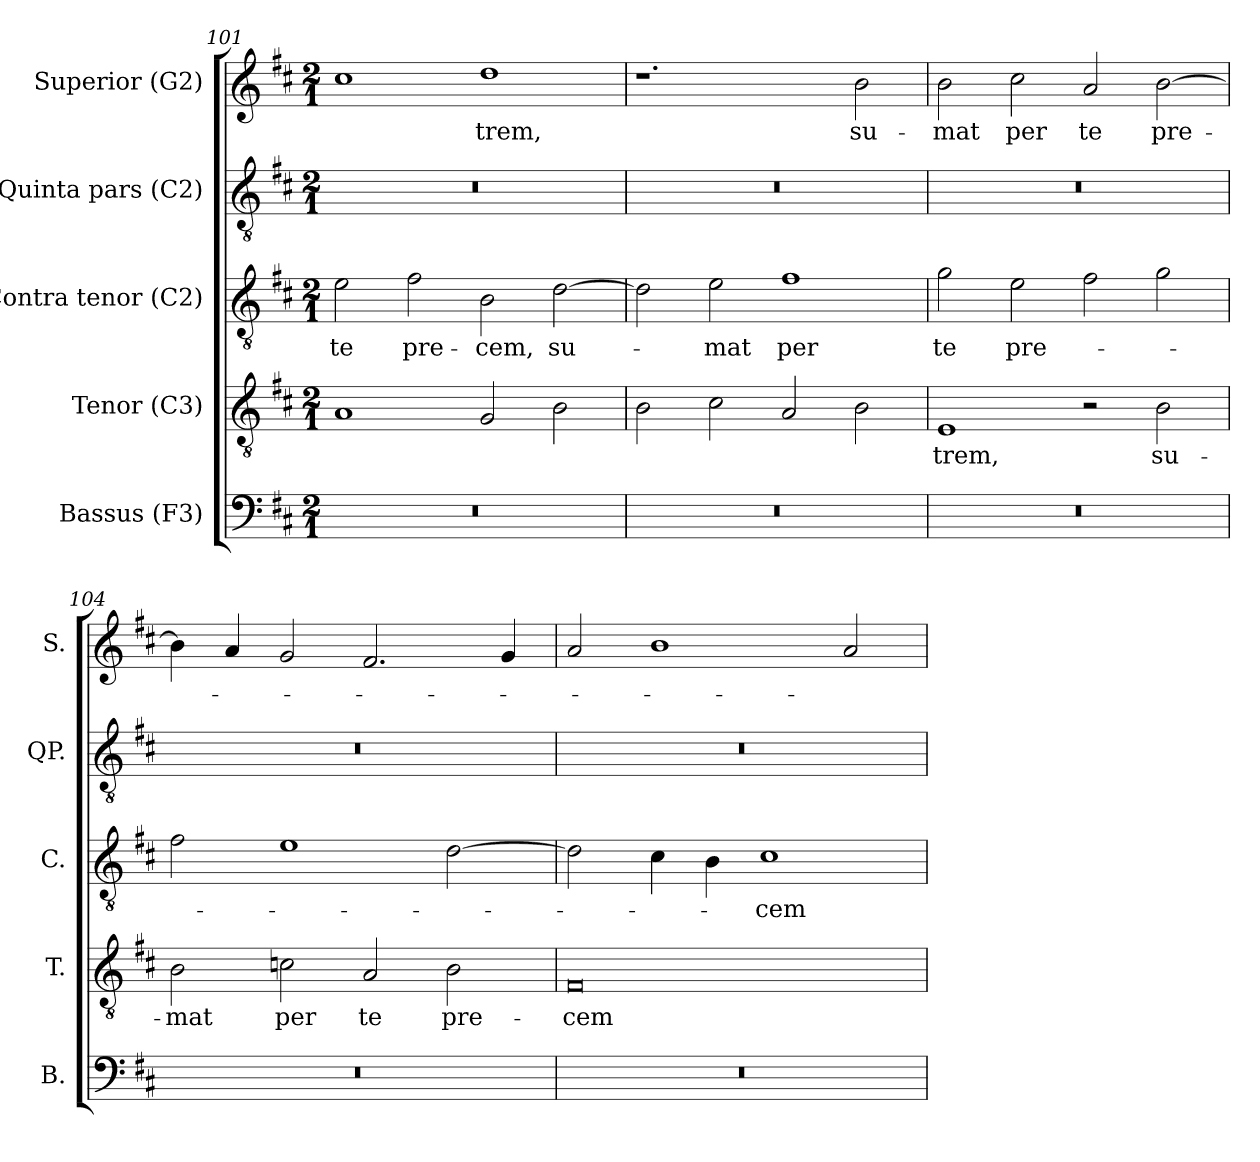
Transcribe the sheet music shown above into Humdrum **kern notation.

**kern	**kern	**text	**kern	**text	**kern	**kern	**text
*part5	*part4	*part4	*part3	*part3	*part2	*part1	*part1
*staff5	*staff4	*staff4	*staff3	*staff3	*staff2	*staff1	*staff1
*I"Bassus (F3)	*I"Tenor (C3)	*	*I"Contra tenor (C2)	*	*I"Quinta pars (C2)	*I"Superior (G2)	*
*I'B.	*I'T.	*	*I'C.	*	*I'QP.	*I'S.	*
!!LO:PB:g=z
*clefF4	*clefGv2	*	*clefGv2	*	*clefGv2	*clefG2	*
*	*ITrd7c12	*	*ITrd7c12	*	*ITrd7c12	*	*
*k[f#c#]	*k[f#c#]	*	*k[f#c#]	*	*k[f#c#]	*k[f#c#]	*
*D:	*D:	*	*D:	*	*D:	*D:	*
*M2/1	*M2/1	*	*M2/1	*	*M2/1	*M2/1	*
=101	=101	=101	=101	=101	=101	=101	=101
!LO:N:vis=1	!	!	!	!	!	!	!
!	!	!	!	!LO:LY:b:color=#000000	!LO:N:vis=1	!	!
0r	1AAi	.	2Ei\	te	0r	1cc#i	.
!	!	!	!	!LO:LY:b:color=#000000	!	!	!
.	.	.	2F#i\	pre-	.	.	.
!	!	!	!	!LO:LY:b:color=#000000	!	!	!
!	!	!	!	!	!	!	!LO:LY:b:color=#000000
.	2GGi/	.	2BBi\	-cem,	.	1ddi	-trem,
!	!	!	!	!LO:LY:b:color=#000000	!	!	!
.	2BBi\	.	[2Di\	su-	.	.	.
=102	=102	=102	=102	=102	=102	=102	=102
!LO:N:vis=1	!	!	!	!	!LO:N:vis=1	!	!
0r	2BBi\	.	2Di\]	.	0r	1.r	.
!	!	!	!	!LO:LY:b:color=#000000	!	!	!
.	2C#i\	.	2Ei\	-mat	.	.	.
!	!	!	!	!LO:LY:b:color=#000000	!	!	!
.	2AAi/	.	1F#i	per	.	.	.
!	!	!	!	!	!	!	!LO:LY:b:color=#000000
.	2BBi\	.	.	.	.	2bi\	su-
=103	=103	=103	=103	=103	=103	=103	=103
!LO:N:vis=1	!	!	!	!	!	!	!
!	!	!LO:LY:b:color=#000000	!	!	!	!	!
!	!	!	!	!LO:LY:b:color=#000000	!LO:N:vis=1	!	!
!	!	!	!	!	!	!	!LO:LY:b:color=#000000
0r	1EEi	-trem,	2Gi\	te	0r	2bi\	-mat
!	!	!	!	!LO:LY:b:color=#000000	!	!	!
!	!	!	!	!	!	!	!LO:LY:b:color=#000000
.	.	.	2Ei\	pre-	.	2cc#i\	per
!	!	!	!	!	!	!	!LO:LY:b:color=#000000
.	2r	.	2F#i\	.	.	2ai/	te
!	!	!LO:LY:b:color=#000000	!	!	!	!	!
!	!	!	!	!	!	!	!LO:LY:b:color=#000000
.	2BBi\	su-	2Gi\	.	.	[2bi\	pre-
=104	=104	=104	=104	=104	=104	=104	=104
!LO:N:vis=1	!	!	!	!	!	!	!
!	!	!LO:LY:b:color=#000000	!	!	!LO:N:vis=1	!	!
0r	2BBi\	-mat	2F#i\	.	0r	4bi\]	.
.	.	.	.	.	.	4ai/	.
!	!	!LO:LY:b:color=#000000	!	!	!	!	!
.	2Ci\	per	1Ei	.	.	2gi/	.
!	!	!LO:LY:b:color=#000000	!	!	!	!	!
.	2AAi/	te	.	.	.	2.f#i/	.
!	!	!LO:LY:b:color=#000000	!	!	!	!	!
.	2BBi\	pre-	[2Di\	.	.	.	.
.	.	.	.	.	.	4gi/	.
!!LO:LB:g=z
=105	=105	=105	=105	=105	=105	=105	=105
!LO:N:vis=1	!	!	!	!	!	!	!
!	!	!LO:LY:b:color=#000000	!	!	!LO:N:vis=1	!	!
0r	0FF#i	-cem	2Di\]	.	0r	2ai/	.
.	.	.	4C#i\	.	.	1bi	.
.	.	.	4BBi\	.	.	.	.
!	!	!	!	!LO:LY:b:color=#000000	!	!	!
.	.	.	1C#i	-cem	.	.	.
.	.	.	.	.	.	2ai/	.
=	=	=	=	=	=	=	=
*-	*-	*-	*-	*-	*-	*-	*-
